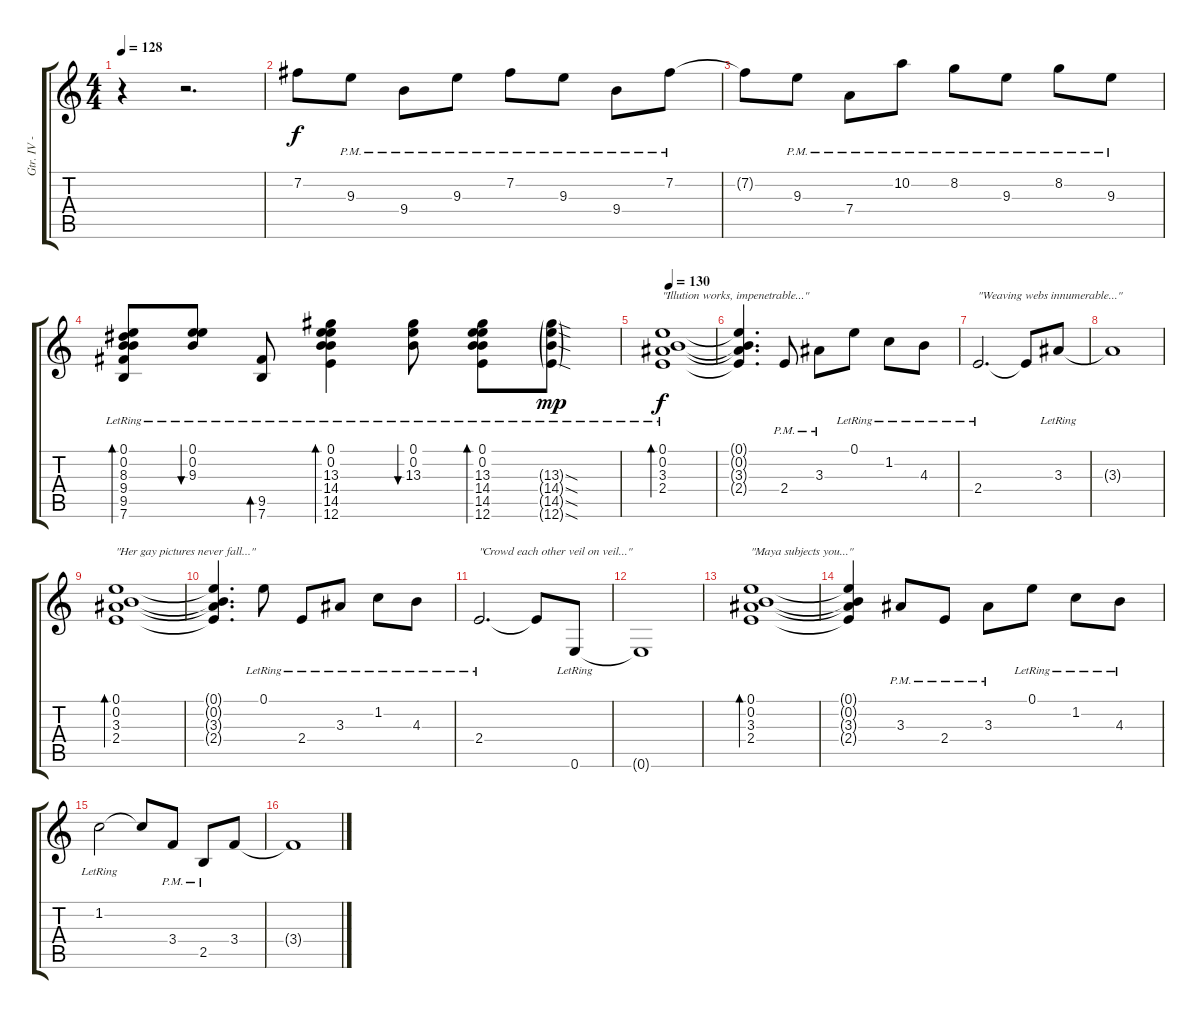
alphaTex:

\track ("Gtr. IV - Jason Jobel (Clean Tone)" "Gtr. IV - ") {instrument electricguitarjazz}
\staff {score tabs}
\tuning (E4 B3 G3 D3 A2 E2) {hide}
\ts (4 4)
\tempo 128
\clef g2
\ks c
r.4{dy f} r.2{d} |
7.2.8 9.3{pm}.8 9.4{pm}.8 9.3{pm}.8 7.2{pm}.8 9.3{pm}.8 9.4{pm}.8 7.2{pm}.8 |
7.2{t}.8 9.3{pm}.8 7.4{pm}.8 10.2{pm}.8 8.2{pm}.8 9.3{pm}.8 8.2{pm}.8 9.3{pm}.8 |
(0.1{lr} 0.2{lr} 8.3{lr} 9.4{lr} 9.5{lr} 7.6{lr}).8{bd 60} (0.1{lr} 0.2{lr} 9.3{lr}).8{bu 60} (9.5{lr} 7.6{lr}).8{bd 60} (0.1{lr} 0.2{lr} 13.3{lr} 14.4{lr} 14.5{lr} 12.6{lr}).4{bd 60} (0.1{lr} 0.2{lr} 13.3{lr}).8{bu 60} (0.1{lr} 0.2{lr} 13.3{lr} 14.4{lr} 14.5{lr} 12.6{lr}).8{bd 60} (13.3{sod g lr} 14.4{sod g lr} 14.5{sod g lr} 12.6{sod g lr}).8{dy mp} |
\tempo 130
(0.1{lr} 0.2{lr} 3.3{lr} 2.4{lr}).1{bd 60 txt "\"Illution works, impenetrable...\"" dy f} |
(0.1{t} 0.2{t} 3.3{t} 2.4{t}).4{d} 2.4{pm}.8 3.3{pm}.8 0.1{lr}.8 1.2{lr}.8 4.3{lr}.8 |
2.4{lr}.2{d txt "\"Weaving webs innumerable...\""} 2.4{t}.8 3.3{lr}.8 |
3.3{t}.1 |
(0.1 0.2 3.3 2.4).1{bd 60 txt "\"Her gay pictures never fall...\""} |
(0.1{t} 0.2{t} 3.3{t} 2.4{t}).4{d} 0.1{lr}.8 2.4{lr}.8 3.3{lr}.8 1.2{lr}.8 4.3{lr}.8 |
2.4{lr}.2{d txt "\"Crowd each other veil on veil...\""} 2.4{t}.8 0.6{lr}.8 |
0.6{t}.1 |
(0.1 0.2 3.3 2.4).1{bd 60 txt "\"Maya subjects you...\""} |
(0.1{t} 0.2{t} 3.3{t} 2.4{t}).4 3.3{pm}.8 2.4{pm}.8 3.3{pm}.8 0.1{lr}.8 1.2{lr}.8 4.3{lr}.8 |
1.2{lr}.2 1.2{t}.8 3.4{pm}.8 2.5{pm}.8 3.4.8 |
3.4{t}.1
